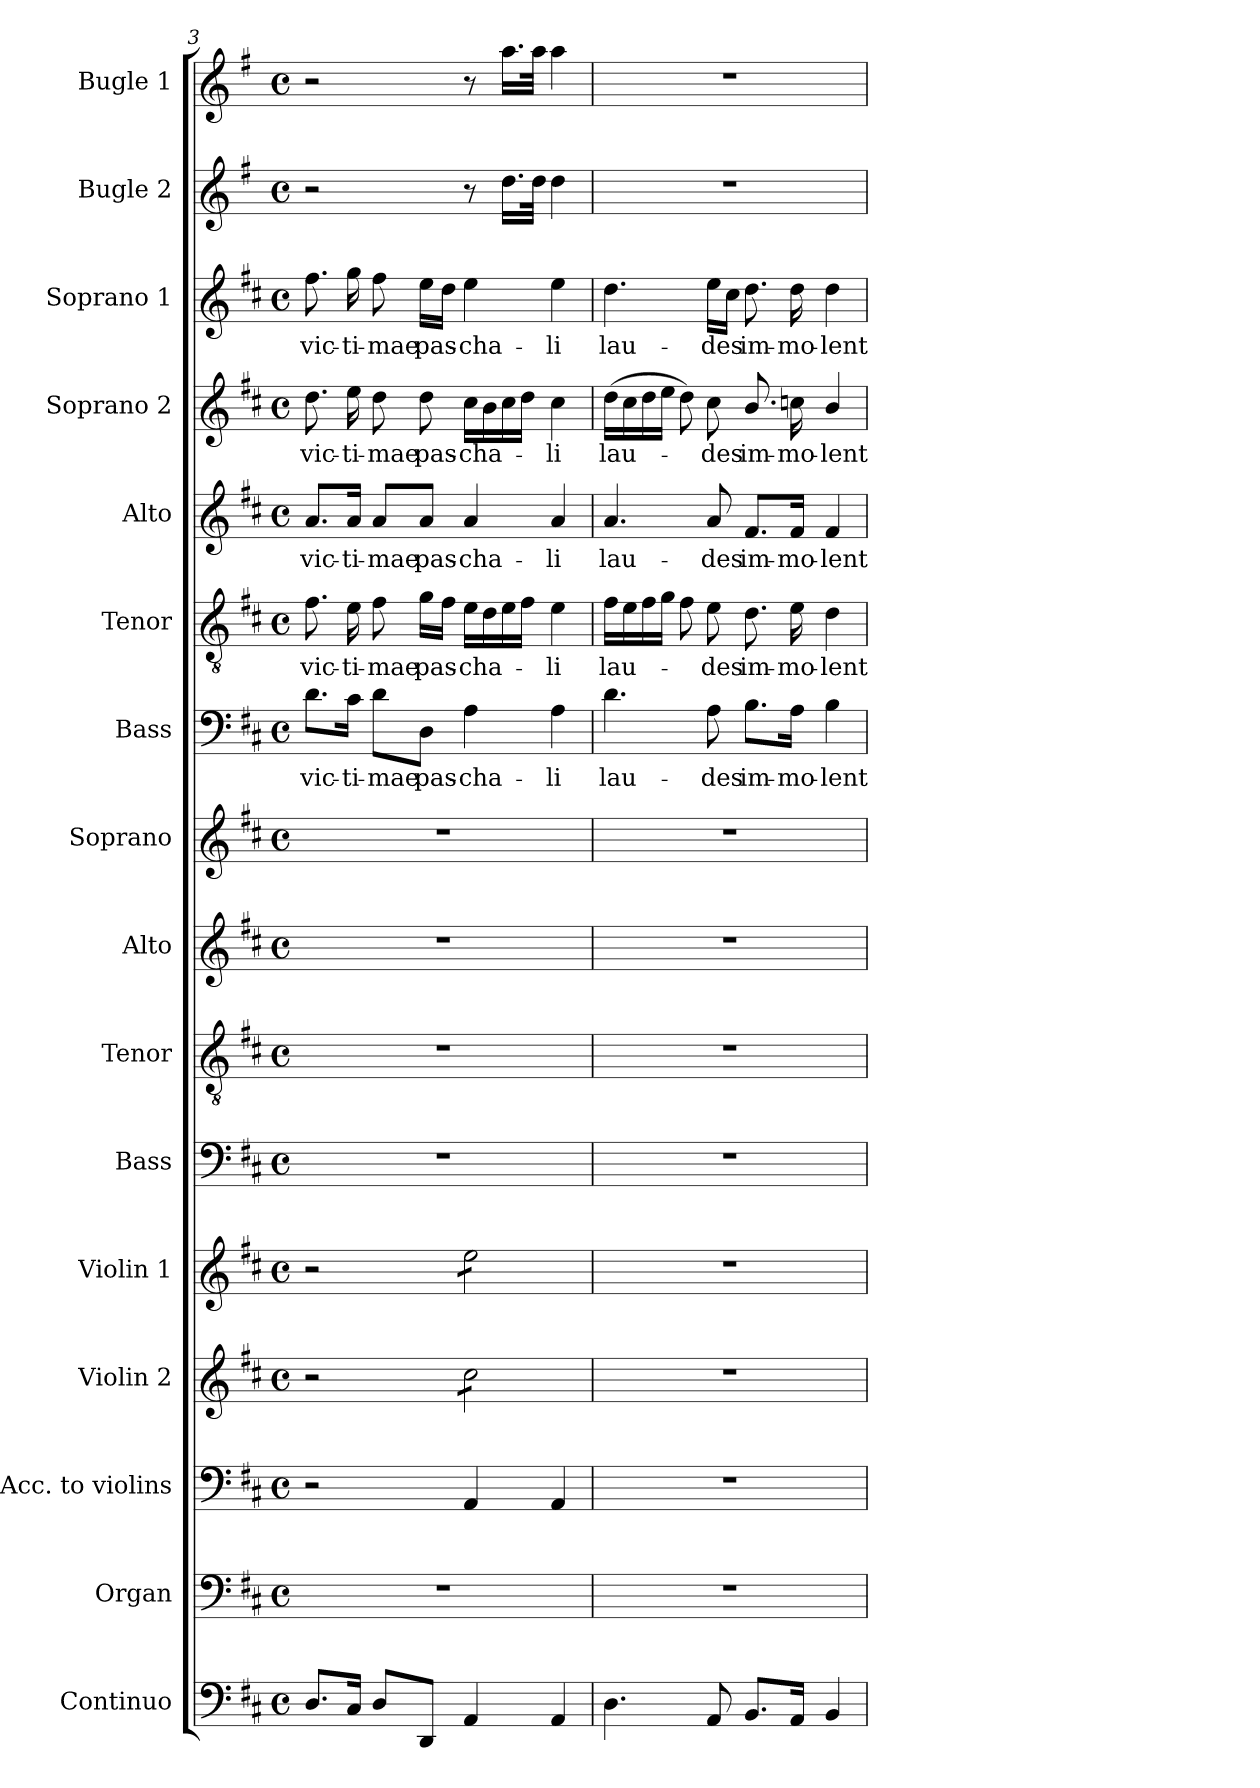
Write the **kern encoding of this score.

**kern	**kern	**kern	**kern	**kern	**kern	**kern	**kern	**kern	**kern	**text	**kern	**text	**kern	**text	**kern	**text	**kern	**text	**kern	**kern
*part16	*part15	*part14	*part13	*part12	*part11	*part10	*part9	*part8	*part7	*part7	*part6	*part6	*part5	*part5	*part4	*part4	*part3	*part3	*part2	*part1
*staff16	*staff15	*staff14	*staff13	*staff12	*staff11	*staff10	*staff9	*staff8	*staff7	*staff7	*staff6	*staff6	*staff5	*staff5	*staff4	*staff4	*staff3	*staff3	*staff2	*staff1
*I"Continuo	*I"Organ	*I"Acc. to violins	*I"Violin 2	*I"Violin 1	*I"Bass	*I"Tenor	*I"Alto	*I"Soprano	*I"Bass	*	*I"Tenor	*	*I"Alto	*	*I"Soprano 2	*	*I"Soprano 1	*	*I"Bugle  2	*I"Bugle 1
*I'Cont.	*I'Org.	*	*I'Vln. 2	*I'Vln. 1	*I'B.	*I'T.	*I'A.	*I'S.	*I'B.	*	*I'T.	*	*I'A.	*	*I'S2.	*	*I'S1.	*	*I'Bug 2	*I'Bug. 1
*clefF4	*clefF4	*clefF4	*clefG2	*clefG2	*clefF4	*clefGv2	*clefG2	*clefG2	*clefF4	*	*clefGv2	*	*clefG2	*	*clefG2	*	*clefG2	*	*clefG2	*clefG2
*	*	*	*	*	*	*ITrd7c12	*	*	*	*	*ITrd7c12	*	*	*	*	*	*	*	*ITrd3c5	*ITrd3c5
*k[f#c#]	*k[f#c#]	*k[f#c#]	*k[f#c#]	*k[f#c#]	*k[f#c#]	*k[f#c#]	*k[f#c#]	*k[f#c#]	*k[f#c#]	*	*k[f#c#]	*	*k[f#c#]	*	*k[f#c#]	*	*k[f#c#]	*	*k[f#c#]	*k[f#c#]
*D:	*D:	*D:	*D:	*D:	*D:	*D:	*D:	*D:	*D:	*	*D:	*	*D:	*	*D:	*	*D:	*	*D:	*D:
*M4/4	*M4/4	*M4/4	*M4/4	*M4/4	*M4/4	*M4/4	*M4/4	*M4/4	*M4/4	*	*M4/4	*	*M4/4	*	*M4/4	*	*M4/4	*	*M4/4	*M4/4
*met(c)	*met(c)	*met(c)	*met(c)	*met(c)	*met(c)	*met(c)	*met(c)	*met(c)	*met(c)	*	*met(c)	*	*met(c)	*	*met(c)	*	*met(c)	*	*met(c)	*met(c)
=3	=3	=3	=3	=3	=3	=3	=3	=3	=3	=3	=3	=3	=3	=3	=3	=3	=3	=3	=3	=3
!	!	!	!	!	!	!	!	!	!	!LO:LY:b:color=#000000	!	!	!	!	!	!	!	!	!	!
!	!	!	!	!	!	!	!	!	!	!	!	!LO:LY:b:color=#000000	!	!	!	!	!	!	!	!
!	!	!	!	!	!	!	!	!	!	!	!	!	!	!LO:LY:b:color=#000000	!	!	!	!	!	!
!	!	!	!	!	!	!	!	!	!	!	!	!	!	!	!	!LO:LY:b:color=#000000	!	!	!	!
!	!	!	!	!	!	!	!	!	!	!	!	!	!	!	!	!	!	!LO:LY:b:color=#000000	!	!
8.Di/L	1r	2r	2r	2r	1r	1r	1r	1r	8.di\L	vic-	8.F#i\	vic-	8.ai/L	vic-	8.ddi\	vic-	8.ff#i\	vic-	2r	2r
!	!	!	!	!	!	!	!	!	!	!LO:LY:b:color=#000000	!	!	!	!	!	!	!	!	!	!
!	!	!	!	!	!	!	!	!	!	!	!	!LO:LY:b:color=#000000	!	!	!	!	!	!	!	!
!	!	!	!	!	!	!	!	!	!	!	!	!	!	!LO:LY:b:color=#000000	!	!	!	!	!	!
!	!	!	!	!	!	!	!	!	!	!	!	!	!	!	!	!LO:LY:b:color=#000000	!	!	!	!
!	!	!	!	!	!	!	!	!	!	!	!	!	!	!	!	!	!	!LO:LY:b:color=#000000	!	!
16C#i/Jk	.	.	.	.	.	.	.	.	16c#i\Jk	-ti-	16Ei\	-ti-	16ai/Jk	-ti-	16eei\	-ti-	16ggi\	-ti-	.	.
!	!	!	!	!	!	!	!	!	!	!LO:LY:b:color=#000000	!	!	!	!	!	!	!	!	!	!
!	!	!	!	!	!	!	!	!	!	!	!	!LO:LY:b:color=#000000	!	!	!	!	!	!	!	!
!	!	!	!	!	!	!	!	!	!	!	!	!	!	!LO:LY:b:color=#000000	!	!	!	!	!	!
!	!	!	!	!	!	!	!	!	!	!	!	!	!	!	!	!LO:LY:b:color=#000000	!	!	!	!
!	!	!	!	!	!	!	!	!	!	!	!	!	!	!	!	!	!	!LO:LY:b:color=#000000	!	!
8Di/L	.	.	.	.	.	.	.	.	8di\L	-mae	8F#i\	-mae	8ai/L	-mae	8ddi\	-mae	8ff#i\	-mae	.	.
!	!	!	!	!	!	!	!	!	!	!LO:LY:b:color=#000000	!	!	!	!	!	!	!	!	!	!
!	!	!	!	!	!	!	!	!	!	!	!	!LO:LY:b:color=#000000	!	!	!	!	!	!	!	!
!	!	!	!	!	!	!	!	!	!	!	!	!	!	!LO:LY:b:color=#000000	!	!	!	!	!	!
!	!	!	!	!	!	!	!	!	!	!	!	!	!	!	!	!LO:LY:b:color=#000000	!	!	!	!
!	!	!	!	!	!	!	!	!	!	!	!	!	!	!	!	!	!	!LO:LY:b:color=#000000	!	!
8DDi/J	.	.	.	.	.	.	.	.	8Di\J	pas-	16Gi\LL	pas-	8ai/J	pas-	8ddi\	pas-	16eei\LL	pas-	.	.
.	.	.	.	.	.	.	.	.	.	.	16F#i\JJ	.	.	.	.	.	16ddi\JJ	.	.	.
!	!	!	!	!	!	!	!	!	!	!LO:LY:b:color=#000000	!	!	!	!	!	!	!	!	!	!
!	!	!	!	!	!	!	!	!	!	!	!	!LO:LY:b:color=#000000	!	!	!	!	!	!	!	!
!	!	!	!	!	!	!	!	!	!	!	!	!	!	!LO:LY:b:color=#000000	!	!	!	!	!	!
!	!	!	!	!	!	!	!	!	!	!	!	!	!	!	!	!LO:LY:b:color=#000000	!	!	!	!
!	!	!	!	!	!	!	!	!	!	!	!	!	!	!	!	!	!	!LO:LY:b:color=#000000	!	!
*	*	*	*tremolo	*	*	*	*	*	*	*	*	*	*	*	*	*	*	*	*	*
*	*	*	*	*tremolo	*	*	*	*	*	*	*	*	*	*	*	*	*	*	*	*
4AAi/	.	4AAi/	8cc#i\L	8eei\L	.	.	.	.	4Ai\	-cha-	16Ei\LL	-cha-	4ai/	-cha-	16cc#i\LL	-cha-	4eei\	-cha-	8r	8r
.	.	.	.	.	.	.	.	.	.	.	16Di\	.	.	.	16bi\	.	.	.	.	.
.	.	.	8cc#i\	8eei\	.	.	.	.	.	.	16Ei\	.	.	.	16cc#i\	.	.	.	16.ai\LL	16.eei\LL
.	.	.	.	.	.	.	.	.	.	.	16F#i\JJ	.	.	.	16ddi\JJ	.	.	.	.	.
.	.	.	.	.	.	.	.	.	.	.	.	.	.	.	.	.	.	.	32ai\JJk	32eei\JJk
!	!	!	!	!	!	!	!	!	!	!LO:LY:b:color=#000000	!	!	!	!	!	!	!	!	!	!
!	!	!	!	!	!	!	!	!	!	!	!	!LO:LY:b:color=#000000	!	!	!	!	!	!	!	!
!	!	!	!	!	!	!	!	!	!	!	!	!	!	!LO:LY:b:color=#000000	!	!	!	!	!	!
!	!	!	!	!	!	!	!	!	!	!	!	!	!	!	!	!LO:LY:b:color=#000000	!	!	!	!
!	!	!	!	!	!	!	!	!	!	!	!	!	!	!	!	!	!	!LO:LY:b:color=#000000	!	!
4AAi/	.	4AAi/	8cc#i\	8eei\	.	.	.	.	4Ai\	-li	4Ei\	-li	4ai/	-li	4cc#i\	-li	4eei\	-li	4ai\	4eei\
.	.	.	8cc#i\J	8eei\J	.	.	.	.	.	.	.	.	.	.	.	.	.	.	.	.
*	*	*	*	*Xtremolo	*	*	*	*	*	*	*	*	*	*	*	*	*	*	*	*
*	*	*	*Xtremolo	*	*	*	*	*	*	*	*	*	*	*	*	*	*	*	*	*
=4	=4	=4	=4	=4	=4	=4	=4	=4	=4	=4	=4	=4	=4	=4	=4	=4	=4	=4	=4	=4
!	!	!	!	!	!	!	!	!	!	!LO:LY:b:color=#000000	!	!	!	!	!	!	!	!	!	!
!	!	!	!	!	!	!	!	!	!	!	!	!LO:LY:b:color=#000000	!	!	!	!	!	!	!	!
!	!	!	!	!	!	!	!	!	!	!	!	!	!	!LO:LY:b:color=#000000	!	!	!	!	!	!
!	!	!	!	!	!	!	!	!	!	!	!	!	!	!	!	!LO:LY:b:color=#000000	!	!	!	!
!	!	!	!	!	!	!	!	!	!	!	!	!	!	!	!	!	!	!LO:LY:b:color=#000000	!	!
4.Di\	1r	1r	1r	1r	1r	1r	1r	1r	4.di\	lau-	16F#i\LL	lau-	4.ai/	lau-	(16ddi\LL	lau-	4.ddi\	lau-	1r	1r
.	.	.	.	.	.	.	.	.	.	.	16Ei\	.	.	.	16cc#i\	.	.	.	.	.
.	.	.	.	.	.	.	.	.	.	.	16F#i\	.	.	.	16ddi\	.	.	.	.	.
.	.	.	.	.	.	.	.	.	.	.	16Gi\JJ	.	.	.	16eei\JJ	.	.	.	.	.
.	.	.	.	.	.	.	.	.	.	.	8F#i\	.	.	.	8ddi\)	.	.	.	.	.
!	!	!	!	!	!	!	!	!	!	!LO:LY:b:color=#000000	!	!	!	!	!	!	!	!	!	!
!	!	!	!	!	!	!	!	!	!	!	!	!LO:LY:b:color=#000000	!	!	!	!	!	!	!	!
!	!	!	!	!	!	!	!	!	!	!	!	!	!	!LO:LY:b:color=#000000	!	!	!	!	!	!
!	!	!	!	!	!	!	!	!	!	!	!	!	!	!	!	!LO:LY:b:color=#000000	!	!	!	!
!	!	!	!	!	!	!	!	!	!	!	!	!	!	!	!	!	!	!LO:LY:b:color=#000000	!	!
8AAi/	.	.	.	.	.	.	.	.	8Ai\	-des	8Ei\	-des	8ai/	-des	8cc#i\	-des	16eei\LL	-des	.	.
.	.	.	.	.	.	.	.	.	.	.	.	.	.	.	.	.	16cc#i\JJ	.	.	.
!	!	!	!	!	!	!	!	!	!	!LO:LY:b:color=#000000	!	!	!	!	!	!	!	!	!	!
!	!	!	!	!	!	!	!	!	!	!	!	!LO:LY:b:color=#000000	!	!	!	!	!	!	!	!
!	!	!	!	!	!	!	!	!	!	!	!	!	!	!LO:LY:b:color=#000000	!	!	!	!	!	!
!	!	!	!	!	!	!	!	!	!	!	!	!	!	!	!	!LO:LY:b:color=#000000	!	!	!	!
!	!	!	!	!	!	!	!	!	!	!	!	!	!	!	!	!	!	!LO:LY:b:color=#000000	!	!
8.BBi/L	.	.	.	.	.	.	.	.	8.Bi\L	im-	8.Di\	im-	8.f#i/L	im-	8.bi/	im-	8.ddi\	im-	.	.
!	!	!	!	!	!	!	!	!	!	!LO:LY:b:color=#000000	!	!	!	!	!	!	!	!	!	!
!	!	!	!	!	!	!	!	!	!	!	!	!LO:LY:b:color=#000000	!	!	!	!	!	!	!	!
!	!	!	!	!	!	!	!	!	!	!	!	!	!	!LO:LY:b:color=#000000	!	!	!	!	!	!
!	!	!	!	!	!	!	!	!	!	!	!	!	!	!	!	!LO:LY:b:color=#000000	!	!	!	!
!	!	!	!	!	!	!	!	!	!	!	!	!	!	!	!	!	!	!LO:LY:b:color=#000000	!	!
16AAi/Jk	.	.	.	.	.	.	.	.	16Ai\Jk	-mo-	16Ei\	-mo-	16f#i/Jk	-mo-	16ccni\	-mo-	16ddi\	-mo-	.	.
!	!	!	!	!	!	!	!	!	!	!LO:LY:b:color=#000000	!	!	!	!	!	!	!	!	!	!
!	!	!	!	!	!	!	!	!	!	!	!	!LO:LY:b:color=#000000	!	!	!	!	!	!	!	!
!	!	!	!	!	!	!	!	!	!	!	!	!	!	!LO:LY:b:color=#000000	!	!	!	!	!	!
!	!	!	!	!	!	!	!	!	!	!	!	!	!	!	!	!LO:LY:b:color=#000000	!	!	!	!
!	!	!	!	!	!	!	!	!	!	!	!	!	!	!	!	!	!	!LO:LY:b:color=#000000	!	!
4BBi/	.	.	.	.	.	.	.	.	4Bi\	-lent	4Di\	-lent	4f#i/	-lent	4bi/	-lent	4ddi\	-lent	.	.
=	=	=	=	=	=	=	=	=	=	=	=	=	=	=	=	=	=	=	=	=
*-	*-	*-	*-	*-	*-	*-	*-	*-	*-	*-	*-	*-	*-	*-	*-	*-	*-	*-	*-	*-
